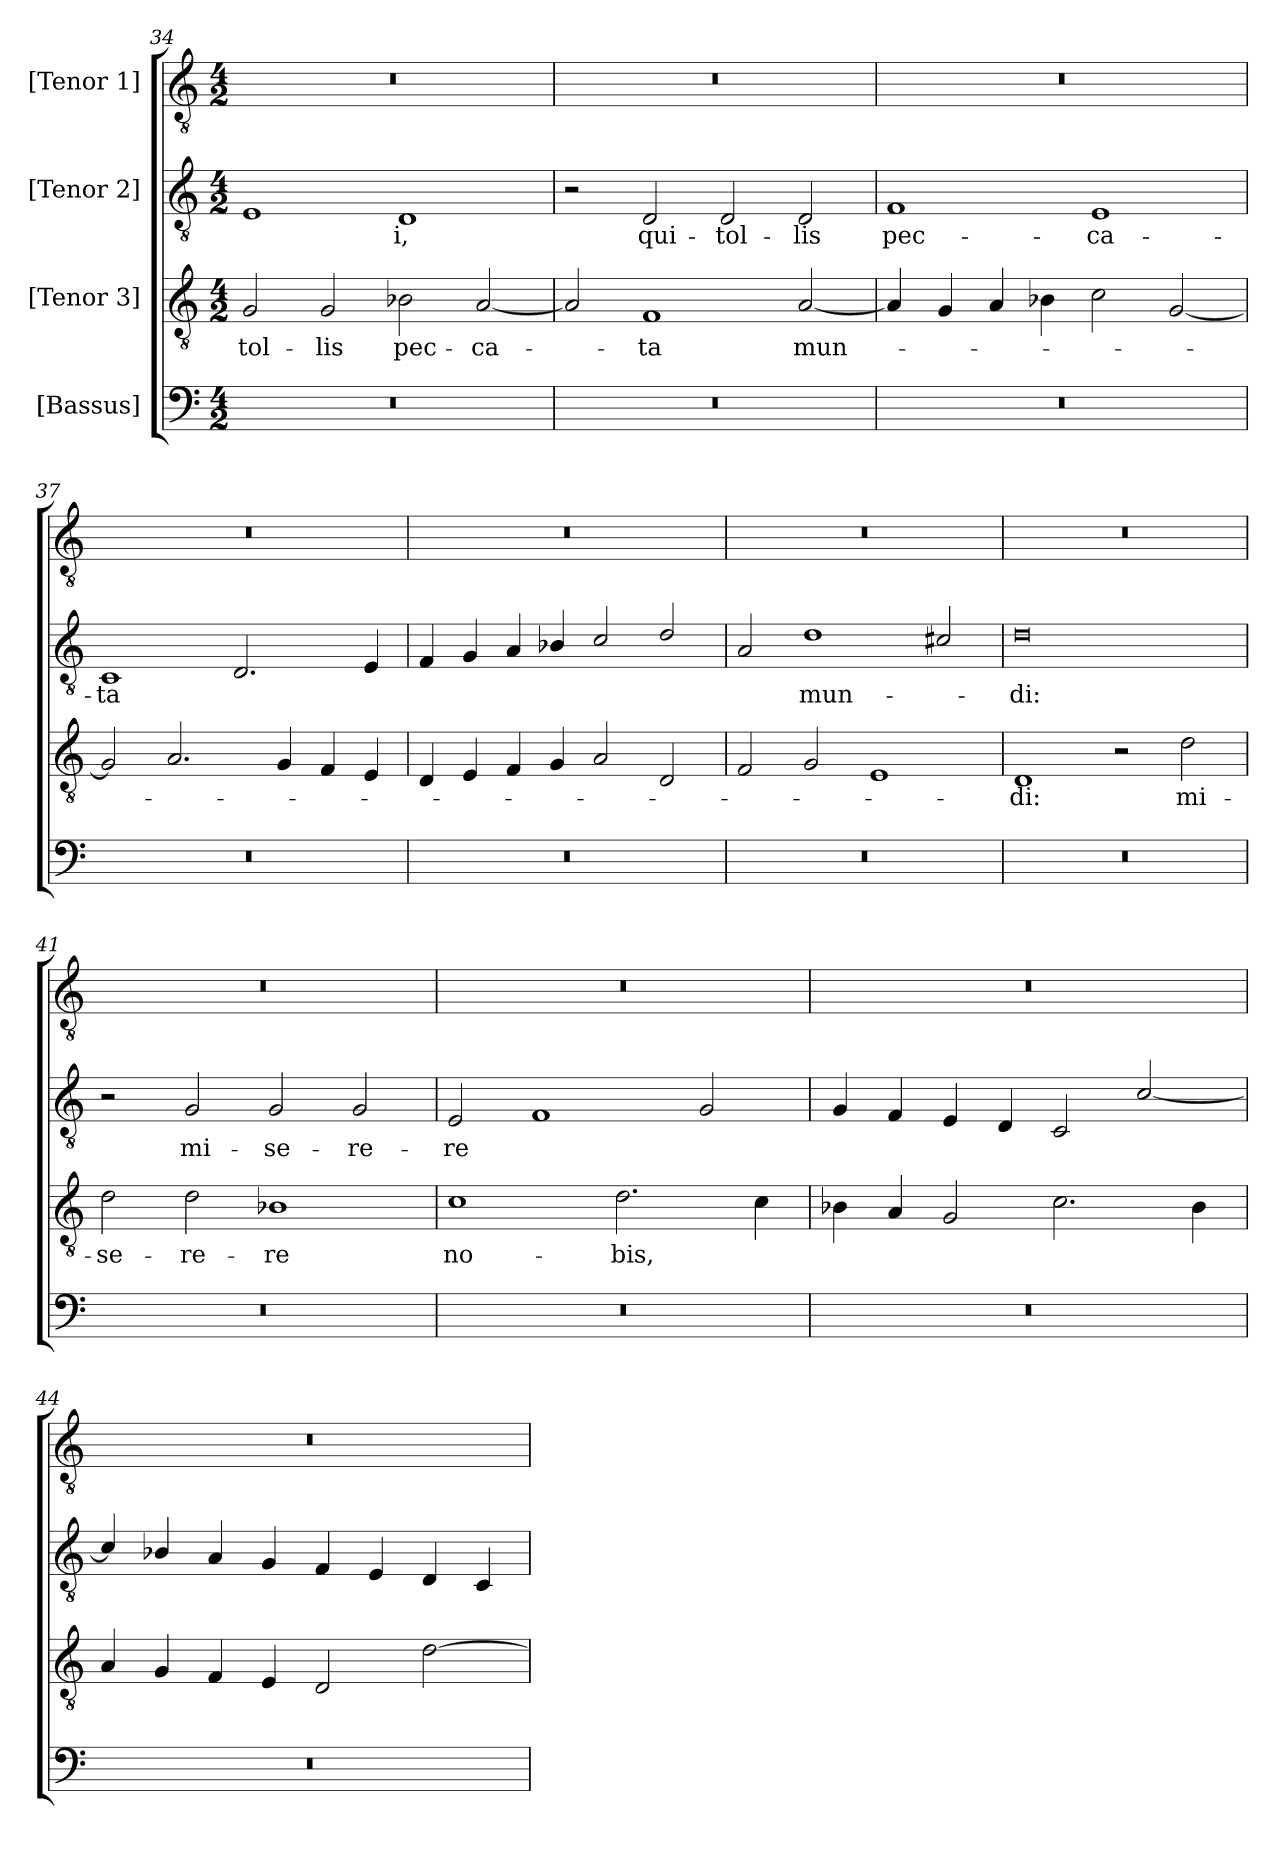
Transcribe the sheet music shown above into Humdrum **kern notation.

**kern	**kern	**text	**kern	**text	**kern
*part4	*part3	*part3	*part2	*part2	*part1
*staff4	*staff3	*staff3	*staff2	*staff2	*staff1
*I"[Bassus]	*I"[Tenor 3]	*	*I"[Tenor 2]	*	*I"[Tenor 1]
*clefF4	*clefGv2	*	*clefGv2	*	*clefGv2
*k[]	*k[]	*	*k[]	*	*k[]
*M4/2	*M4/2	*	*M4/2	*	*M4/2
=34	=34	=34	=34	=34	=34
0r	2G/	tol-	1E/	.	0r
.	2G/	-lis	.	.	.
.	2B-X\	pec-	1D/	-i,	.
.	[2A/	-ca-	.	.	.
=35	=35	=35	=35	=35	=35
0r	2A/]	.	2r	.	0r
.	1F/	-ta	2D/	qui-	.
.	.	.	2D/	tol-	.
.	[2A/	mun-	2D/	-lis	.
=36	=36	=36	=36	=36	=36
0r	4A/]	.	1F/	pec-	0r
.	4G/	.	.	.	.
.	4A/	.	.	.	.
.	4B-X\	.	.	.	.
.	2c\	.	1E/	-ca-	.
.	[2G/	.	.	.	.
=37	=37	=37	=37	=37	=37
0r	2G/]	.	1C/	-ta	0r
.	2.A/	.	.	.	.
.	.	.	2.D/	.	.
.	4G/	.	.	.	.
.	4F/	.	.	.	.
.	4E/	.	4E/	.	.
=38	=38	=38	=38	=38	=38
0r	4D/	.	4F/	.	0r
.	4E/	.	4G/	.	.
.	4F/	.	4A/	.	.
.	4G/	.	4B-X/	.	.
.	2A/	.	2c/	.	.
.	2D/	.	2d/	.	.
=39	=39	=39	=39	=39	=39
0r	2F/	.	2A/	.	0r
.	2G/	.	1d/	mun-	.
.	1E/	.	.	.	.
.	.	.	2c#X/	.	.
=40	=40	=40	=40	=40	=40
0r	1D/	-di:	0d/	-di:	0r
.	2r	.	.	.	.
.	2d\	mi-	.	.	.
=41	=41	=41	=41	=41	=41
0r	2d\	-se-	2r	.	0r
.	2d\	-re-	2G/	mi-	.
.	1B-X\	-re	2G/	-se-	.
.	.	.	2G/	-re-	.
=42	=42	=42	=42	=42	=42
0r	1c\	no-	2E/	-re	0r
.	.	.	1F/	.	.
.	2.d\	-bis,	.	.	.
.	.	.	2G/	.	.
.	4c\	.	.	.	.
=43	=43	=43	=43	=43	=43
0r	4B-X\	.	4G/	.	0r
.	4A/	.	4F/	.	.
.	2G/	.	4E/	.	.
.	.	.	4D/	.	.
.	2.c\	.	2C/	.	.
.	.	.	[2c/	.	.
.	4B-\	.	.	.	.
=44	=44	=44	=44	=44	=44
0r	4A/	.	4c/]	.	0r
.	4G/	.	4B-X/	.	.
.	4F/	.	4A/	.	.
.	4E/	.	4G/	.	.
.	2D/	.	4F/	.	.
.	.	.	4E/	.	.
.	[2d\	.	4D/	.	.
.	.	.	4C/	.	.
=	=	=	=	=	=
*-	*-	*-	*-	*-	*-
